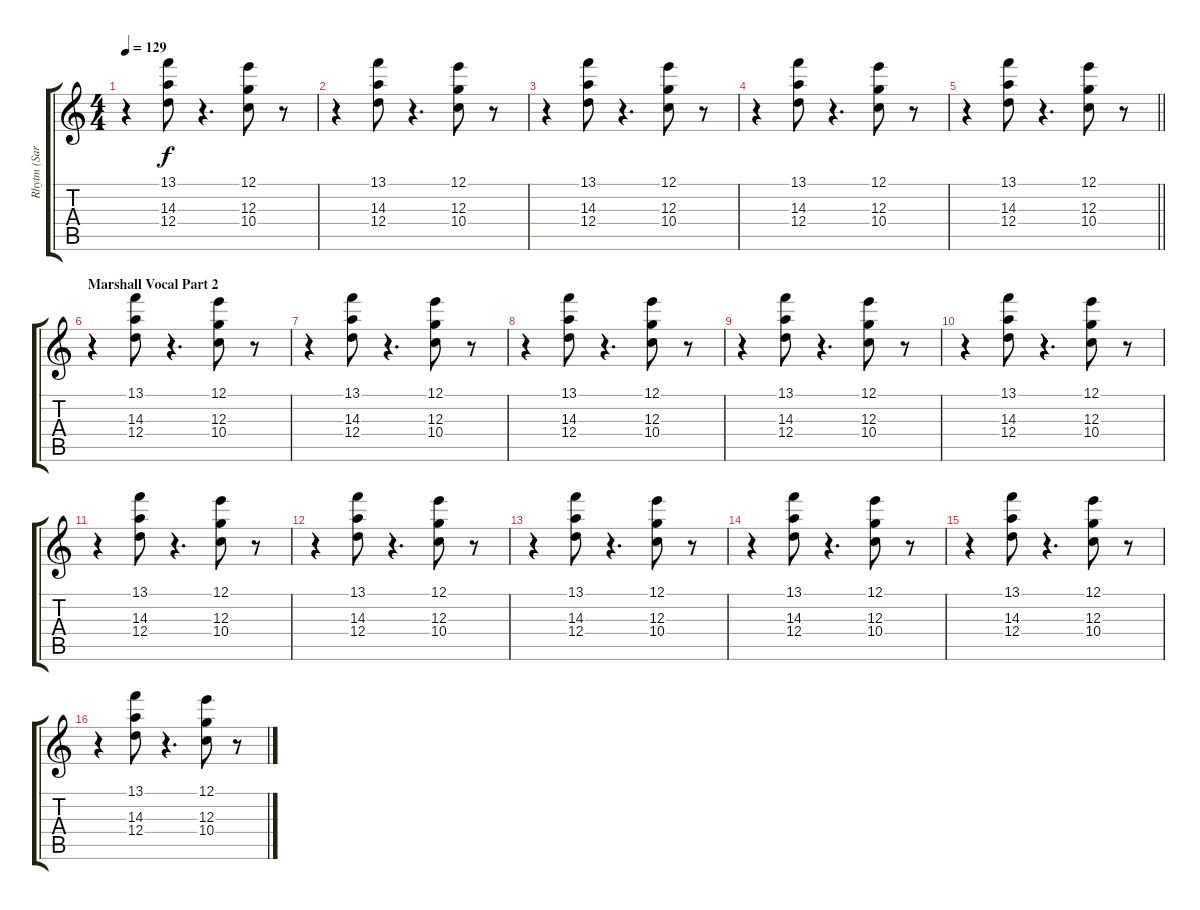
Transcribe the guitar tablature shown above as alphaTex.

\track ("Rhytm (Sarah)" "Rhytm (Sar") {instrument acousticguitarnylon}
\staff {score tabs}
\tuning (E4 B3 G3 D3 A2 E2) {hide}
\ts (4 4)
\tempo 129
\clef g2
\ks c
r.4{dy f} (13.1 14.3 12.4).8 r.4{d} (12.1 12.3 10.4).8 r.8 |
r.4 (13.1 14.3 12.4).8 r.4{d} (12.1 12.3 10.4).8 r.8 |
r.4 (13.1 14.3 12.4).8 r.4{d} (12.1 12.3 10.4).8 r.8 |
r.4 (13.1 14.3 12.4).8 r.4{d} (12.1 12.3 10.4).8 r.8 |
\barLineRight lightlight
r.4 (13.1 14.3 12.4).8 r.4{d} (12.1 12.3 10.4).8 r.8 |
\section ("" "Marshall Vocal Part 2")
r.4 (13.1 14.3 12.4).8 r.4{d} (12.1 12.3 10.4).8 r.8 |
r.4 (13.1 14.3 12.4).8 r.4{d} (12.1 12.3 10.4).8 r.8 |
r.4 (13.1 14.3 12.4).8 r.4{d} (12.1 12.3 10.4).8 r.8 |
r.4 (13.1 14.3 12.4).8 r.4{d} (12.1 12.3 10.4).8 r.8 |
r.4 (13.1 14.3 12.4).8 r.4{d} (12.1 12.3 10.4).8 r.8 |
r.4 (13.1 14.3 12.4).8 r.4{d} (12.1 12.3 10.4).8 r.8 |
r.4 (13.1 14.3 12.4).8 r.4{d} (12.1 12.3 10.4).8 r.8 |
r.4 (13.1 14.3 12.4).8 r.4{d} (12.1 12.3 10.4).8 r.8 |
r.4 (13.1 14.3 12.4).8 r.4{d} (12.1 12.3 10.4).8 r.8 |
r.4 (13.1 14.3 12.4).8 r.4{d} (12.1 12.3 10.4).8 r.8 |
r.4 (13.1 14.3 12.4).8 r.4{d} (12.1 12.3 10.4).8 r.8
